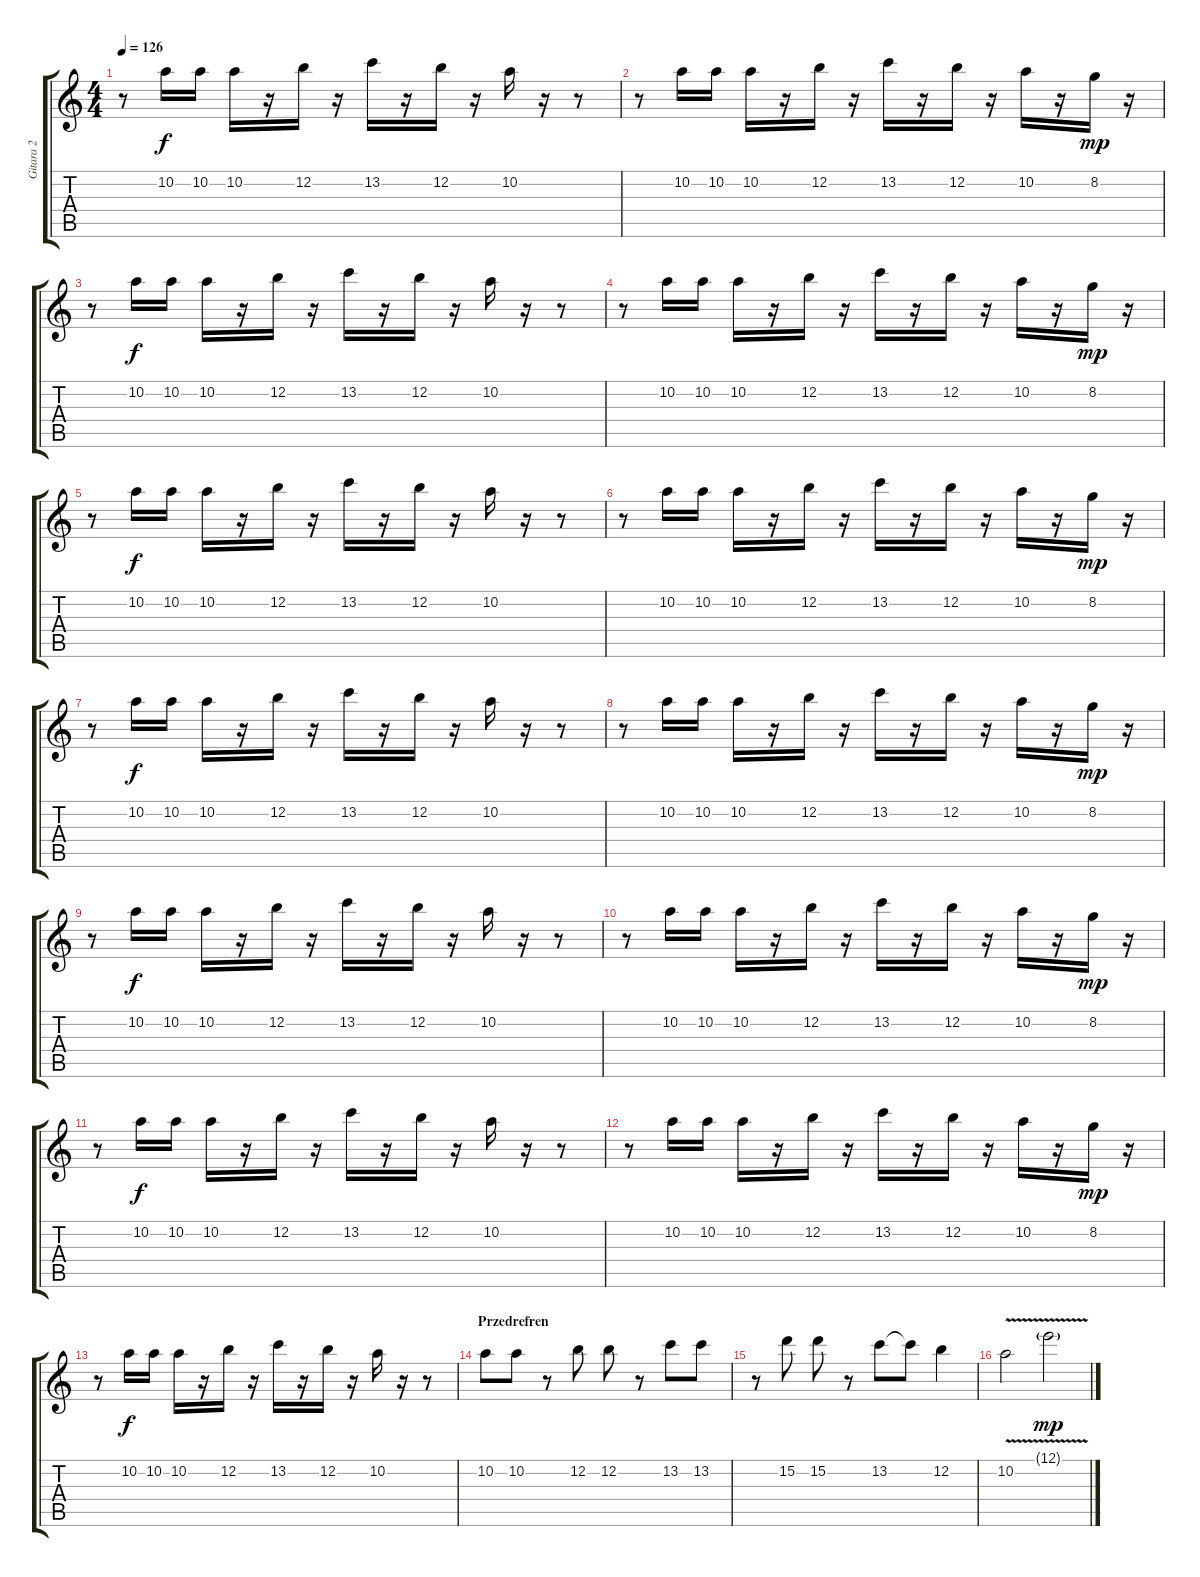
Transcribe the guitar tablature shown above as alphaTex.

\track ("Gitara 2" "Gitara 2") {instrument electricguitarjazz}
\staff {score tabs}
\tuning (E4 B3 G3 D3 A2 E2) {hide}
\ts (4 4)
\tempo 126
\clef g2
\ks c
r.8{dy mp} 10.2.16{dy f} 10.2.16 10.2.16 r.16 12.2.16 r.16 13.2.16 r.16 12.2.16 r.16 10.2.16 r.16 r.8 |
r.8 10.2.16 10.2.16 10.2.16 r.16 12.2.16 r.16 13.2.16 r.16 12.2.16 r.16 10.2.16 r.16 8.2.16{dy mp} r.16 |
r.8 10.2.16{dy f} 10.2.16 10.2.16 r.16 12.2.16 r.16 13.2.16 r.16 12.2.16 r.16 10.2.16 r.16 r.8 |
r.8 10.2.16 10.2.16 10.2.16 r.16 12.2.16 r.16 13.2.16 r.16 12.2.16 r.16 10.2.16 r.16 8.2.16{dy mp} r.16 |
r.8 10.2.16{dy f} 10.2.16 10.2.16 r.16 12.2.16 r.16 13.2.16 r.16 12.2.16 r.16 10.2.16 r.16 r.8 |
r.8 10.2.16 10.2.16 10.2.16 r.16 12.2.16 r.16 13.2.16 r.16 12.2.16 r.16 10.2.16 r.16 8.2.16{dy mp} r.16 |
r.8 10.2.16{dy f} 10.2.16 10.2.16 r.16 12.2.16 r.16 13.2.16 r.16 12.2.16 r.16 10.2.16 r.16 r.8 |
r.8 10.2.16 10.2.16 10.2.16 r.16 12.2.16 r.16 13.2.16 r.16 12.2.16 r.16 10.2.16 r.16 8.2.16{dy mp} r.16 |
r.8 10.2.16{dy f} 10.2.16 10.2.16 r.16 12.2.16 r.16 13.2.16 r.16 12.2.16 r.16 10.2.16 r.16 r.8 |
r.8 10.2.16 10.2.16 10.2.16 r.16 12.2.16 r.16 13.2.16 r.16 12.2.16 r.16 10.2.16 r.16 8.2.16{dy mp} r.16 |
r.8 10.2.16{dy f} 10.2.16 10.2.16 r.16 12.2.16 r.16 13.2.16 r.16 12.2.16 r.16 10.2.16 r.16 r.8 |
r.8 10.2.16 10.2.16 10.2.16 r.16 12.2.16 r.16 13.2.16 r.16 12.2.16 r.16 10.2.16 r.16 8.2.16{dy mp} r.16 |
r.8 10.2.16{dy f} 10.2.16 10.2.16 r.16 12.2.16 r.16 13.2.16 r.16 12.2.16 r.16 10.2.16 r.16 r.8 |
\section ("" "Przedrefren")
10.2.8{volume 9 instrument electricguitarjazz} 10.2.8 r.8 12.2.8 12.2.8 r.8 13.2.8 13.2.8 |
r.8 15.2.8 15.2.8 r.8 13.2.8 13.2{t}.8 12.2.4 |
10.2{v}.2 12.1{v g}.2{dy mp}
